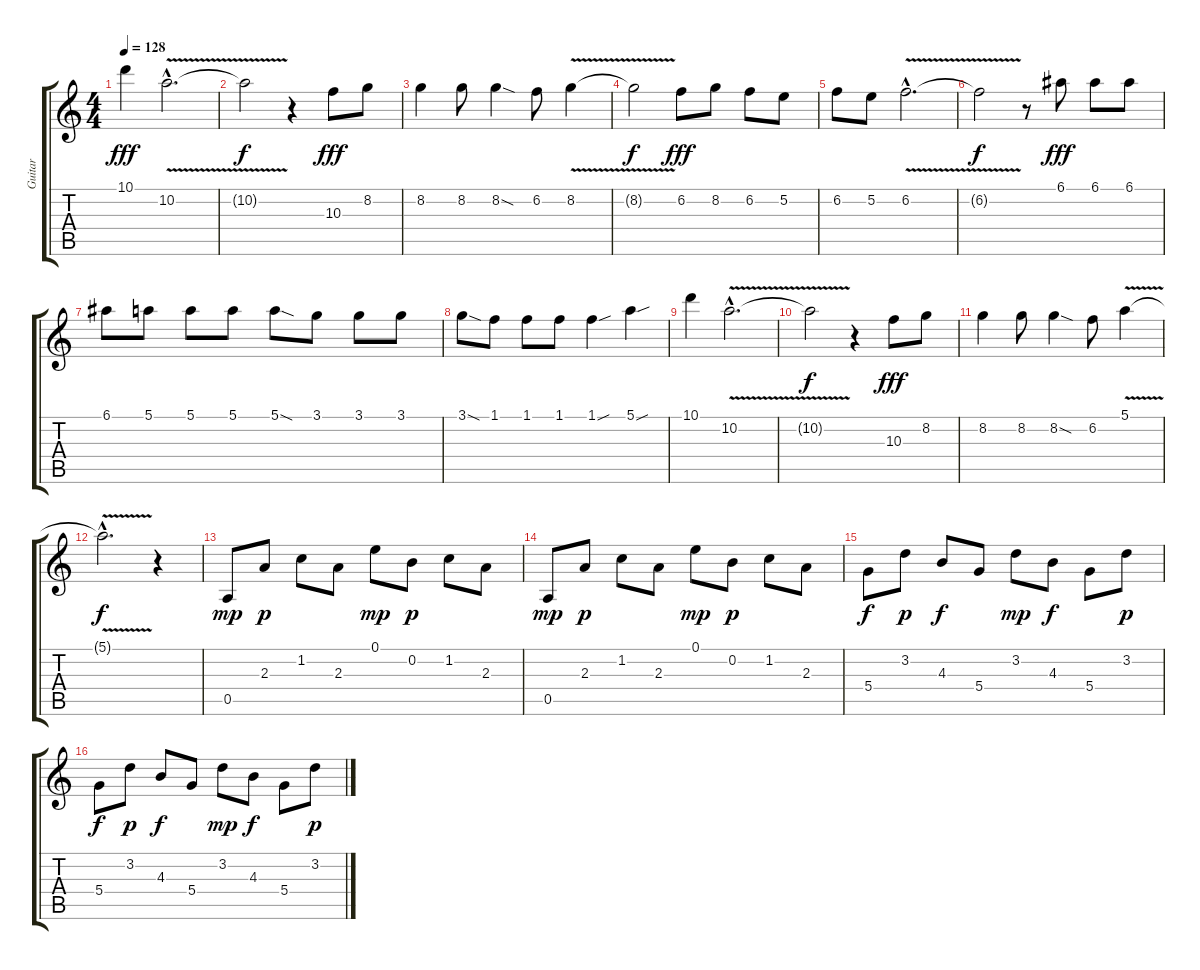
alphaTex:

\track ("Guitar" "Guitar") {instrument acousticguitarnylon}
\staff {score tabs}
\tuning (E4 B3 G3 D3 A2 E2) {hide}
\ts (4 4)
\tempo 128
\clef g2
\ks c
10.1.4{dy fff} 10.2{v hac}.2{d} |
10.2{t}.2{dy f} r.4 10.3.8{dy fff} 8.2.8 |
8.2.4 8.2.8 8.2{sod}.4 6.2.8 8.2{v}.4 |
8.2{t}.2{dy f} 6.2.8{dy fff} 8.2.8 6.2.8 5.2.8 |
6.2.8 5.2.8 6.2{v hac}.2{d} |
6.2{t}.2{dy f} r.8 6.1.8{dy fff} 6.1.8 6.1.8 |
6.1.8 5.1.8 5.1.8 5.1.8 5.1{sod}.8 3.1.8 3.1.8 3.1.8 |
3.1{sod}.8 1.1.8 1.1.8 1.1.8 1.1{sou}.4 5.1{sou}.4 |
10.1.4 10.2{v hac}.2{d} |
10.2{t}.2{dy f} r.4 10.3.8{dy fff} 8.2.8 |
8.2.4 8.2.8 8.2{sod}.4 6.2.8 5.1{v}.4 |
5.1{hac t}.2{d dy f} r.4 |
0.5.8{dy mp} 2.3.8{dy p} 1.2.8 2.3.8 0.1.8{dy mp} 0.2.8{dy p} 1.2.8 2.3.8 |
0.5.8{dy mp} 2.3.8{dy p} 1.2.8 2.3.8 0.1.8{dy mp} 0.2.8{dy p} 1.2.8 2.3.8 |
5.4.8{dy f} 3.2.8{dy p} 4.3.8{dy f} 5.4.8 3.2.8{dy mp} 4.3.8{dy f} 5.4.8 3.2.8{dy p} |
5.4.8{dy f} 3.2.8{dy p} 4.3.8{dy f} 5.4.8 3.2.8{dy mp} 4.3.8{dy f} 5.4.8 3.2.8{dy p}
